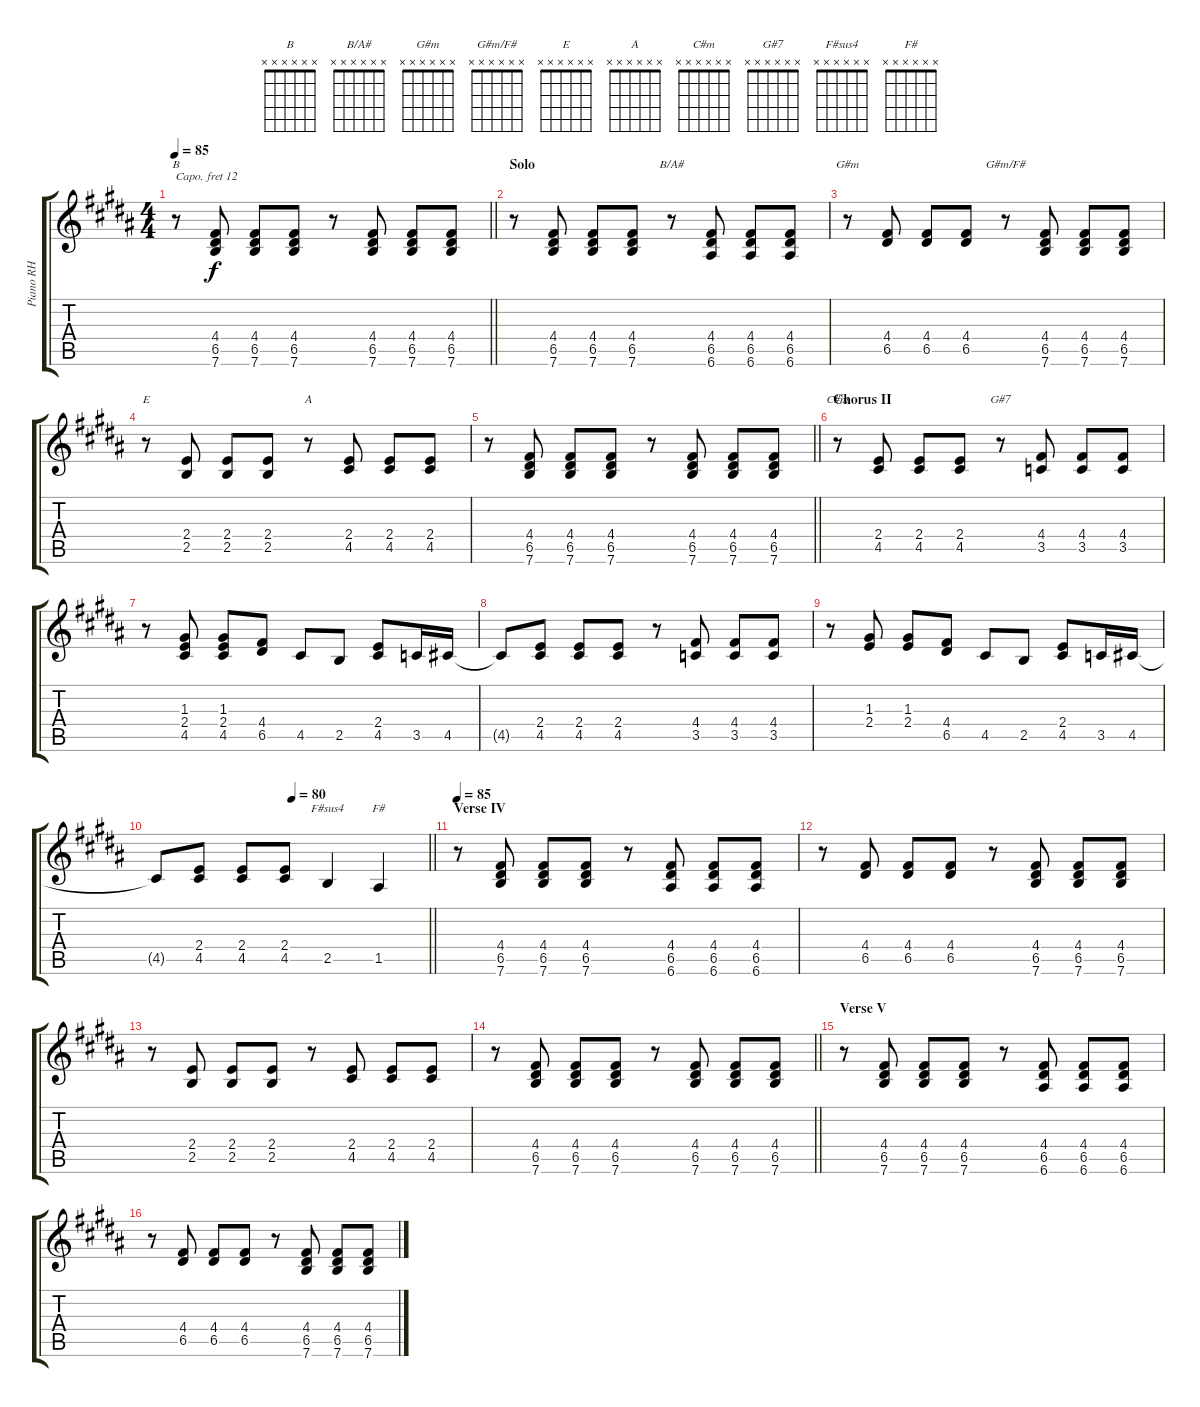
\track ("Piano RH" "Piano RH") {instrument brightacousticpiano}
\staff {score tabs}
\capo 12
\tuning (E4 B3 G3 D3 A2 E2) {hide}
\chord ("B" x x x x x x)
\chord ("B/A#" x x x x x x)
\chord ("G#m" x x x x x x)
\chord ("G#m/F#" x x x x x x)
\chord ("E" x x x x x x)
\chord ("A" x x x x x x)
\chord ("C#m" x x x x x x)
\chord ("G#7" x x x x x x)
\chord ("F#sus4" x x x x x x)
\chord ("F#" x x x x x x)
\ts (4 4)
\tempo 85
\clef g2
\barLineRight lightlight
\ks b
r.8{ch "B" dy f} (4.4 6.5 7.6).8 (4.4 6.5 7.6).8 (4.4 6.5 7.6).8 r.8 (4.4 6.5 7.6).8 (4.4 6.5 7.6).8 (4.4 6.5 7.6).8 |
\section ("" "Solo")
r.8 (4.4 6.5 7.6).8 (4.4 6.5 7.6).8 (4.4 6.5 7.6).8 r.8{ch "B/A#"} (4.4 6.5 6.6).8 (4.4 6.5 6.6).8 (4.4 6.5 6.6).8 |
r.8{ch "G#m"} (4.4 6.5).8 (4.4 6.5).8 (4.4 6.5).8 r.8{ch "G#m/F#"} (4.4 6.5 7.6).8 (4.4 6.5 7.6).8 (4.4 6.5 7.6).8 |
r.8{ch "E"} (2.4 2.5).8 (2.4 2.5).8 (2.4 2.5).8 r.8{ch "A"} (2.4 4.5).8 (2.4 4.5).8 (2.4 4.5).8 |
\barLineRight lightlight
r.8 (4.4 6.5 7.6).8 (4.4 6.5 7.6).8 (4.4 6.5 7.6).8 r.8 (4.4 6.5 7.6).8 (4.4 6.5 7.6).8 (4.4 6.5 7.6).8 |
\section ("" "Chorus II")
r.8{ch "C#m"} (2.4 4.5).8 (2.4 4.5).8 (2.4 4.5).8 r.8{ch "G#7"} (4.4 3.5).8 (4.4 3.5).8 (4.4 3.5).8 |
r.8 (1.3 2.4 4.5).8 (1.3 2.4 4.5).8 (4.4 6.5).8 4.5.8 2.5.8 (2.4 4.5).8 3.5.16 4.5.16 |
4.5{t}.8 (2.4 4.5).8 (2.4 4.5).8 (2.4 4.5).8 r.8 (4.4 3.5).8 (4.4 3.5).8 (4.4 3.5).8 |
r.8 (1.3 2.4).8 (1.3 2.4).8 (4.4 6.5).8 4.5.8 2.5.8 (2.4 4.5).8 3.5.16 4.5.16 |
\tempo (80 0.5)
\barLineRight lightlight
4.5{t}.8 (2.4 4.5).8 (2.4 4.5).8 (2.4 4.5).8 2.5.4{ch "F#sus4"} 1.5.4{ch "F#"} |
\section ("" "Verse IV")
\tempo 85
r.8 (4.4 6.5 7.6).8 (4.4 6.5 7.6).8 (4.4 6.5 7.6).8 r.8 (4.4 6.5 6.6).8 (4.4 6.5 6.6).8 (4.4 6.5 6.6).8 |
r.8 (4.4 6.5).8 (4.4 6.5).8 (4.4 6.5).8 r.8 (4.4 6.5 7.6).8 (4.4 6.5 7.6).8 (4.4 6.5 7.6).8 |
r.8 (2.4 2.5).8 (2.4 2.5).8 (2.4 2.5).8 r.8 (2.4 4.5).8 (2.4 4.5).8 (2.4 4.5).8 |
\barLineRight lightlight
r.8 (4.4 6.5 7.6).8 (4.4 6.5 7.6).8 (4.4 6.5 7.6).8 r.8 (4.4 6.5 7.6).8 (4.4 6.5 7.6).8 (4.4 6.5 7.6).8 |
\section ("" "Verse V")
r.8 (4.4 6.5 7.6).8 (4.4 6.5 7.6).8 (4.4 6.5 7.6).8 r.8 (4.4 6.5 6.6).8 (4.4 6.5 6.6).8 (4.4 6.5 6.6).8 |
r.8 (4.4 6.5).8 (4.4 6.5).8 (4.4 6.5).8 r.8 (4.4 6.5 7.6).8 (4.4 6.5 7.6).8 (4.4 6.5 7.6).8
